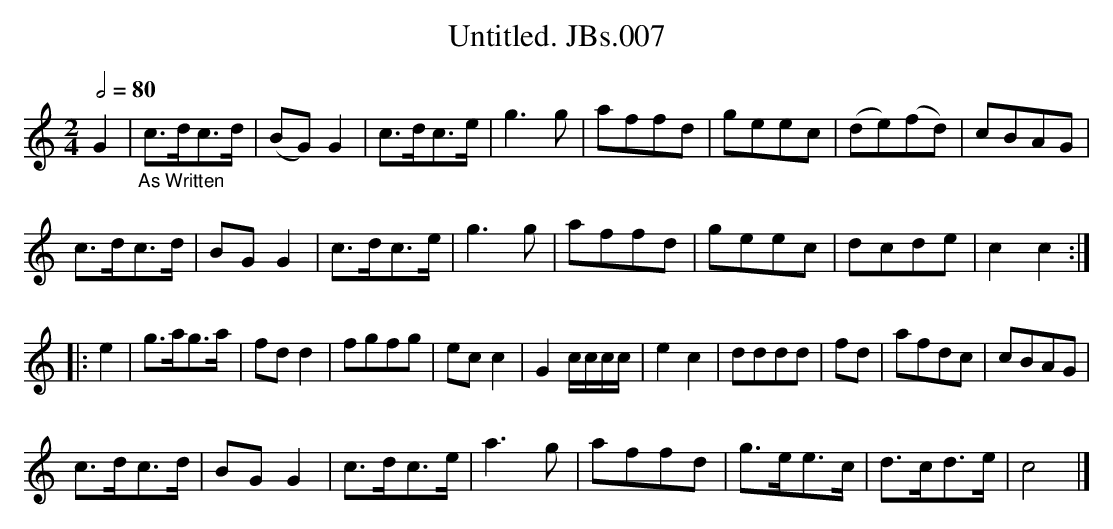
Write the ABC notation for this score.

X:1
T:Untitled. JBs.007
M:2/4
L:1/8
Q:1/2=80
K:C major
G2|"_As Written"c>dc>d|(BG) G2|c>dc>e|g3g|affd|geec|(de)(fd)|cBAG|!
c>dc>d|BG G2|c>dc>e|g3g|affd|geec|dcde|c2c2::!
e2|g>ag>a|fdd2|fgfg|ecc2|G2c/c/c/c/|e2c2|dddd|\
fd|afdc|cBAG|!
c>dc>d|BGG2|c>dc>e|a3g|affd|g>ee>c|d>cd>e|c4|]
